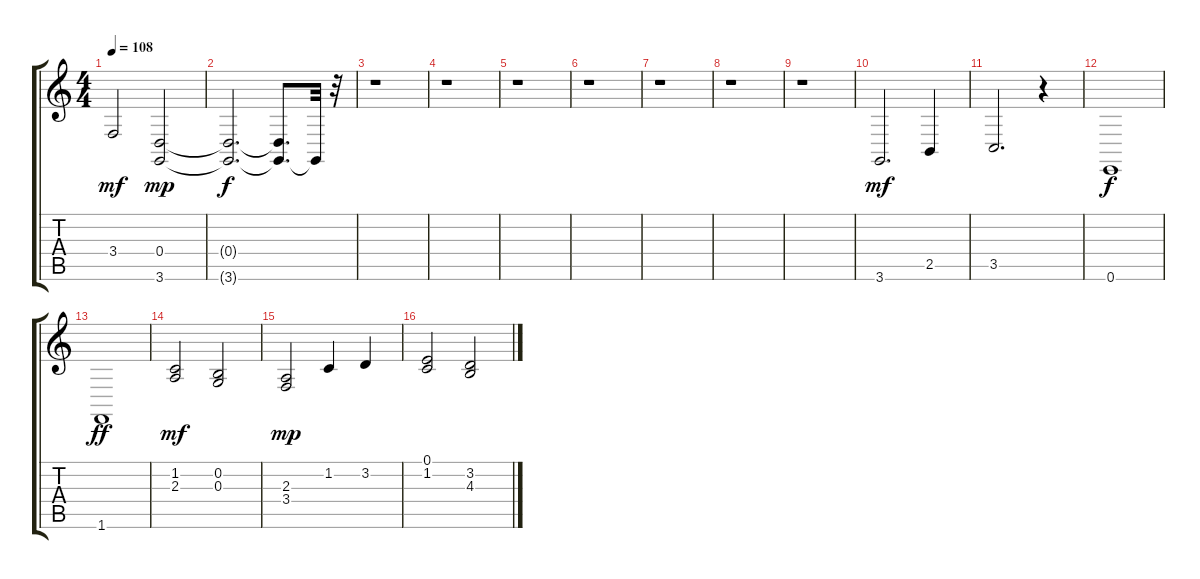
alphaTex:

\track "" {instrument synthbrass1}
\staff {score tabs}
\tuning (E4 B3 G3 D3 A2 E2) {hide}
\ts (4 4)
\tempo 108
\clef g2
\ks c
3.4.2{dy mf} (0.4 3.6).2{dy mp} |
(0.4{t} 3.6{t}).2{d dy f} (0.4{t} 3.6{t}).8{d} 3.6{t}.32 r.32 |
r.1 |
r.1 |
r.1 |
r.1 |
r.1 |
r.1 |
r.1 |
3.6.2{d dy mf} 2.5.4 |
3.5.2{d} r.4 |
0.6.1{dy f} |
1.6.1{dy ff} |
(1.2 2.3).2{dy mf} (0.2 0.3).2 |
(2.3 3.4).2{dy mp} 1.2.4 3.2.4 |
(0.1 1.2).2 (3.2 4.3).2
